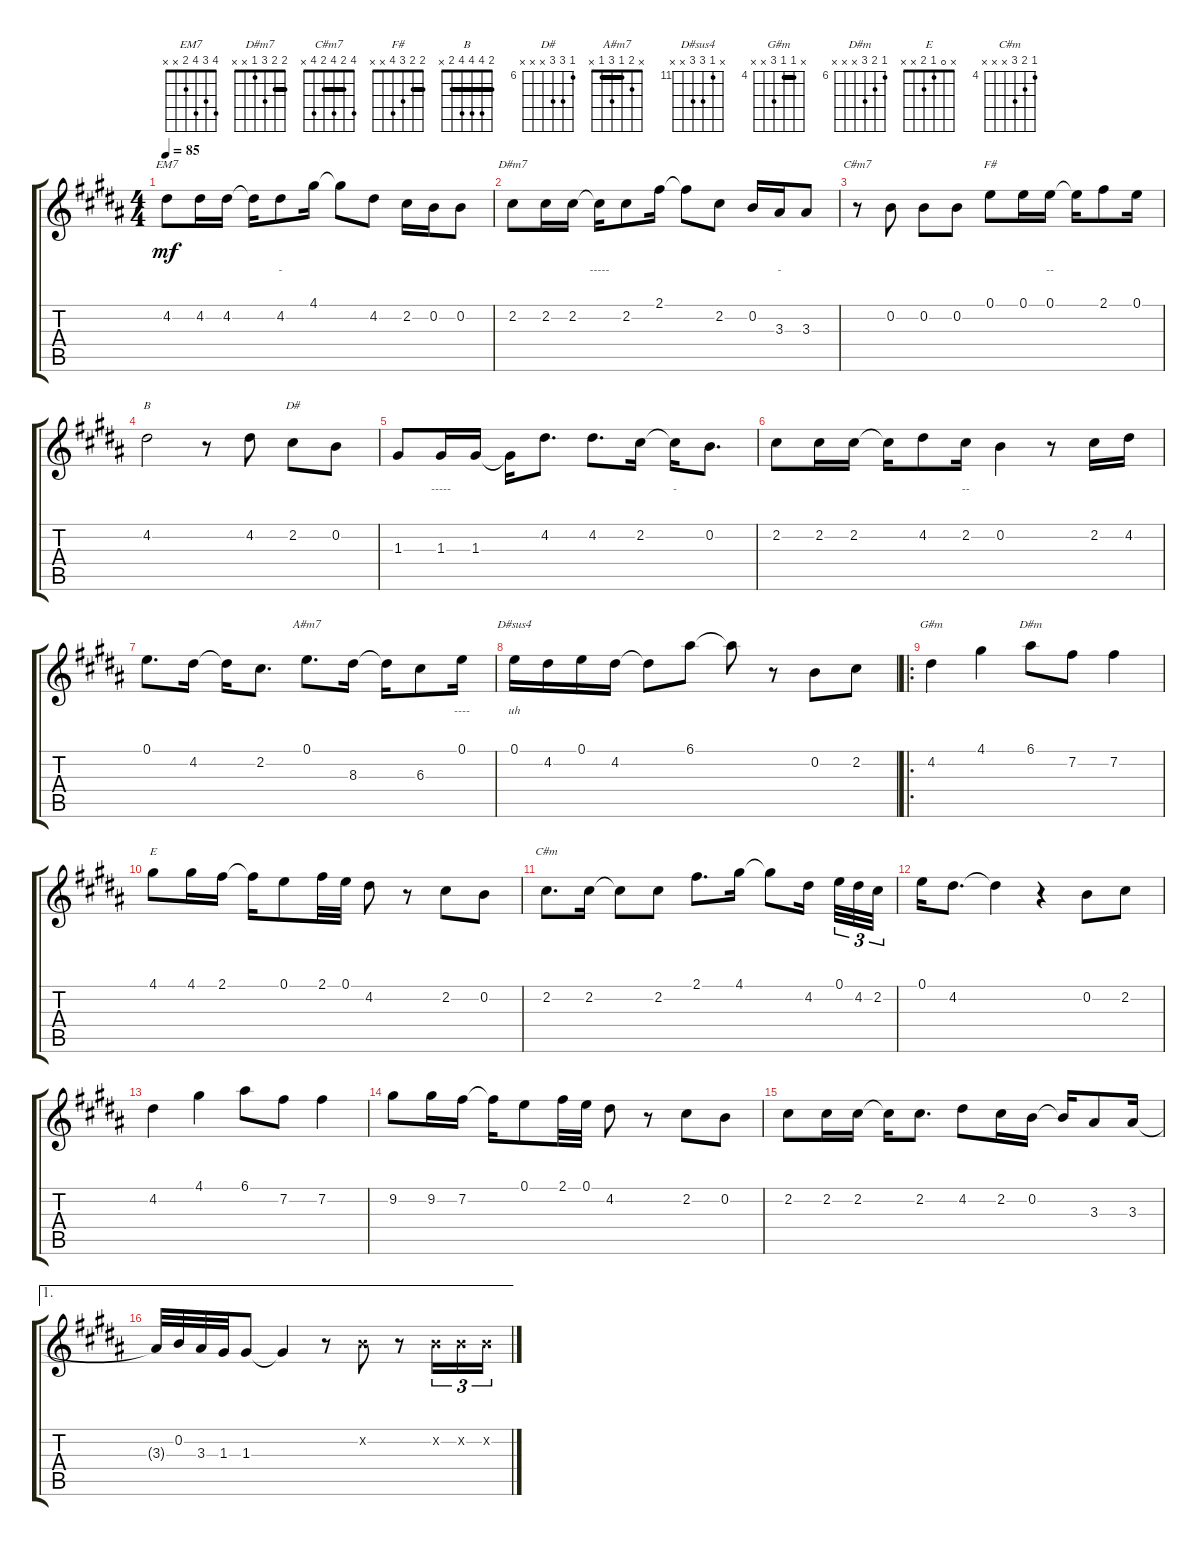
\track "" {instrument acousticguitarsteel}
\staff {score tabs}
\tuning (E4 B3 G3 D3 A2 E2) {hide}
\chord ("EM7" 4 3 4 2 x x)
\chord ("D#m7" 2 2 3 1 x x) {barre 2}
\chord ("C#m7" 4 2 4 2 4 x) {barre 2}
\chord ("F#" 2 2 3 4 x x) {barre 2}
\chord ("B" 2 4 4 4 2 x) {barre 2}
\chord ("D#" 6 8 8 x x x) {firstfret 6}
\chord ("A#m7" x 2 1 3 1 x) {barre 1}
\chord ("D#sus4" x 11 13 13 x x) {firstfret 11}
\chord ("G#m" x 4 4 6 x x) {firstfret 4 barre 4}
\chord ("D#m" 6 7 8 x x x) {firstfret 6}
\chord ("E" x 0 1 2 x x)
\chord ("C#m" 4 5 6 x x x) {firstfret 4}
\ts (4 4)
\tempo 85
\clef g2
\ks g#minor
4.2.8{ch "EM7" lyrics (0 "") lyrics (1 "") lyrics (2 "") lyrics (3 "") lyrics (4 "") dy mf} 4.2.16{lyrics (0 "") lyrics (1 "") lyrics (2 "") lyrics (3 "") lyrics (4 "")} 4.2.16{lyrics (0 "") lyrics (1 "") lyrics (2 "") lyrics (3 "") lyrics (4 "")} 4.2{t}.16{lyrics (0 "") lyrics (1 "") lyrics (2 "") lyrics (3 "") lyrics (4 "")} 4.2.8{lyrics (0 "-") lyrics (1 "") lyrics (2 "") lyrics (3 "") lyrics (4 "")} 4.1.16{lyrics (0 "") lyrics (1 "") lyrics (2 "") lyrics (3 "") lyrics (4 "")} 4.1{t}.8{lyrics (0 "") lyrics (1 "") lyrics (2 "") lyrics (3 "") lyrics (4 "")} 4.2.8{lyrics (0 "") lyrics (1 "") lyrics (2 "") lyrics (3 "") lyrics (4 "")} 2.2.16{lyrics (0 "") lyrics (1 "") lyrics (2 "") lyrics (3 "") lyrics (4 "")} 0.2.16{lyrics (0 "") lyrics (1 "") lyrics (2 "") lyrics (3 "") lyrics (4 "")} 0.2.8{lyrics (0 "") lyrics (1 "") lyrics (2 "") lyrics (3 "") lyrics (4 "")} |
2.2.8{ch "D#m7" lyrics (0 "") lyrics (1 "") lyrics (2 "") lyrics (3 "") lyrics (4 "")} 2.2.16{lyrics (0 "") lyrics (1 "") lyrics (2 "") lyrics (3 "") lyrics (4 "")} 2.2.16{lyrics (0 "") lyrics (1 "") lyrics (2 "") lyrics (3 "") lyrics (4 "")} 2.2{t}.16{lyrics (0 "-----") lyrics (1 "") lyrics (2 "") lyrics (3 "") lyrics (4 "")} 2.2.8{lyrics (0 "") lyrics (1 "") lyrics (2 "") lyrics (3 "") lyrics (4 "")} 2.1.16{lyrics (0 "") lyrics (1 "") lyrics (2 "") lyrics (3 "") lyrics (4 "")} 2.1{t}.8{lyrics (0 "") lyrics (1 "") lyrics (2 "") lyrics (3 "") lyrics (4 "")} 2.2.8{lyrics (0 "") lyrics (1 "") lyrics (2 "") lyrics (3 "") lyrics (4 "")} 0.2.16{lyrics (0 "") lyrics (1 "") lyrics (2 "") lyrics (3 "") lyrics (4 "")} 3.3.16{lyrics (0 "-") lyrics (1 "") lyrics (2 "") lyrics (3 "") lyrics (4 "")} 3.3.8{lyrics (0 "") lyrics (1 "") lyrics (2 "") lyrics (3 "") lyrics (4 "")} |
r.8{ch "C#m7"} 0.2.8{lyrics (0 "") lyrics (1 "") lyrics (2 "") lyrics (3 "") lyrics (4 "")} 0.2.8{lyrics (0 "") lyrics (1 "") lyrics (2 "") lyrics (3 "") lyrics (4 "")} 0.2.8{lyrics (0 "") lyrics (1 "") lyrics (2 "") lyrics (3 "") lyrics (4 "")} 0.1.8{ch "F#" lyrics (0 "") lyrics (1 "") lyrics (2 "") lyrics (3 "") lyrics (4 "")} 0.1.16{lyrics (0 "") lyrics (1 "") lyrics (2 "") lyrics (3 "") lyrics (4 "")} 0.1.16{lyrics (0 "--") lyrics (1 "") lyrics (2 "") lyrics (3 "") lyrics (4 "")} 0.1{t}.16{lyrics (0 "") lyrics (1 "") lyrics (2 "") lyrics (3 "") lyrics (4 "")} 2.1.8{lyrics (0 "") lyrics (1 "") lyrics (2 "") lyrics (3 "") lyrics (4 "")} 0.1.16{lyrics (0 "") lyrics (1 "") lyrics (2 "") lyrics (3 "") lyrics (4 "")} |
4.2.2{ch "B" lyrics (0 "") lyrics (1 "") lyrics (2 "") lyrics (3 "") lyrics (4 "")} r.8 4.2.8{lyrics (0 "") lyrics (1 "") lyrics (2 "") lyrics (3 "") lyrics (4 "")} 2.2.8{ch "D#" lyrics (0 "") lyrics (1 "") lyrics (2 "") lyrics (3 "") lyrics (4 "")} 0.2.8{lyrics (0 "") lyrics (1 "") lyrics (2 "") lyrics (3 "") lyrics (4 "")} |
1.3.8{lyrics (0 "") lyrics (1 "") lyrics (2 "") lyrics (3 "") lyrics (4 "")} 1.3.16{lyrics (0 "-----") lyrics (1 "") lyrics (2 "") lyrics (3 "") lyrics (4 "")} 1.3.16{lyrics (0 "") lyrics (1 "") lyrics (2 "") lyrics (3 "") lyrics (4 "")} 1.3{t}.16{lyrics (0 "") lyrics (1 "") lyrics (2 "") lyrics (3 "") lyrics (4 "")} 4.2.8{d lyrics (0 "") lyrics (1 "") lyrics (2 "") lyrics (3 "") lyrics (4 "")} 4.2.8{d lyrics (0 "") lyrics (1 "") lyrics (2 "") lyrics (3 "") lyrics (4 "")} 2.2.16{lyrics (0 "") lyrics (1 "") lyrics (2 "") lyrics (3 "") lyrics (4 "")} 2.2{t}.16{lyrics (0 "-") lyrics (1 "") lyrics (2 "") lyrics (3 "") lyrics (4 "")} 0.2.8{d lyrics (0 "") lyrics (1 "") lyrics (2 "") lyrics (3 "") lyrics (4 "")} |
2.2.8{lyrics (0 "") lyrics (1 "") lyrics (2 "") lyrics (3 "") lyrics (4 "")} 2.2.16{lyrics (0 "") lyrics (1 "") lyrics (2 "") lyrics (3 "") lyrics (4 "")} 2.2.16{lyrics (0 "") lyrics (1 "") lyrics (2 "") lyrics (3 "") lyrics (4 "")} 2.2{t}.16{lyrics (0 "") lyrics (1 "") lyrics (2 "") lyrics (3 "") lyrics (4 "")} 4.2.8{lyrics (0 "") lyrics (1 "") lyrics (2 "") lyrics (3 "") lyrics (4 "")} 2.2.16{lyrics (0 "--") lyrics (1 "") lyrics (2 "") lyrics (3 "") lyrics (4 "")} 0.2.4{lyrics (0 "") lyrics (1 "") lyrics (2 "") lyrics (3 "") lyrics (4 "")} r.8 2.2.16{lyrics (0 "") lyrics (1 "") lyrics (2 "") lyrics (3 "") lyrics (4 "")} 4.2.16{lyrics (0 "") lyrics (1 "") lyrics (2 "") lyrics (3 "") lyrics (4 "")} |
0.1.8{d lyrics (0 "") lyrics (1 "") lyrics (2 "") lyrics (3 "") lyrics (4 "")} 4.2.16{lyrics (0 "") lyrics (1 "") lyrics (2 "") lyrics (3 "") lyrics (4 "")} 4.2{t}.16{lyrics (0 "") lyrics (1 "") lyrics (2 "") lyrics (3 "") lyrics (4 "")} 2.2.8{d lyrics (0 "") lyrics (1 "") lyrics (2 "") lyrics (3 "") lyrics (4 "")} 0.1.8{d ch "A#m7" lyrics (0 "") lyrics (1 "") lyrics (2 "") lyrics (3 "") lyrics (4 "")} 8.3.16{lyrics (0 "") lyrics (1 "") lyrics (2 "") lyrics (3 "") lyrics (4 "")} 8.3{t}.16{lyrics (0 "") lyrics (1 "") lyrics (2 "") lyrics (3 "") lyrics (4 "")} 6.3.8{lyrics (0 "") lyrics (1 "") lyrics (2 "") lyrics (3 "") lyrics (4 "")} 0.1.16{lyrics (0 "----") lyrics (1 "") lyrics (2 "") lyrics (3 "") lyrics (4 "")} |
0.1.16{ch "D#sus4" lyrics (0 "uh") lyrics (1 "") lyrics (2 "") lyrics (3 "") lyrics (4 "")} 4.2.16{lyrics (0 "") lyrics (1 "") lyrics (2 "") lyrics (3 "") lyrics (4 "")} 0.1.16{lyrics (0 "") lyrics (1 "") lyrics (2 "") lyrics (3 "") lyrics (4 "")} 4.2.16{lyrics (0 "") lyrics (1 "") lyrics (2 "") lyrics (3 "") lyrics (4 "")} 4.2{t}.8{lyrics (0 "") lyrics (1 "") lyrics (2 "") lyrics (3 "") lyrics (4 "")} 6.1.8{lyrics (0 "") lyrics (1 "") lyrics (2 "") lyrics (3 "") lyrics (4 "")} 6.1{t}.8{lyrics (0 "") lyrics (1 "") lyrics (2 "") lyrics (3 "") lyrics (4 "")} r.8 0.2.8{lyrics (0 "") lyrics (1 "") lyrics (2 "") lyrics (3 "") lyrics (4 "")} 2.2.8{lyrics (0 "") lyrics (1 "") lyrics (2 "") lyrics (3 "") lyrics (4 "")} |
\ro
4.2.4{ch "G#m" lyrics (0 "") lyrics (1 "") lyrics (2 "") lyrics (3 "") lyrics (4 "")} 4.1.4{lyrics (0 "") lyrics (1 "") lyrics (2 "") lyrics (3 "") lyrics (4 "")} 6.1.8{ch "D#m" lyrics (0 "") lyrics (1 "") lyrics (2 "") lyrics (3 "") lyrics (4 "")} 7.2.8{lyrics (0 "") lyrics (1 "") lyrics (2 "") lyrics (3 "") lyrics (4 "")} 7.2.4{lyrics (0 "") lyrics (1 "") lyrics (2 "") lyrics (3 "") lyrics (4 "")} |
4.1.8{ch "E" lyrics (0 "") lyrics (1 "") lyrics (2 "") lyrics (3 "") lyrics (4 "")} 4.1.16{lyrics (0 "") lyrics (1 "") lyrics (2 "") lyrics (3 "") lyrics (4 "")} 2.1.16{lyrics (0 "") lyrics (1 "") lyrics (2 "") lyrics (3 "") lyrics (4 "")} 2.1{t}.16{lyrics (0 "") lyrics (1 "") lyrics (2 "") lyrics (3 "") lyrics (4 "")} 0.1.8{lyrics (0 "") lyrics (1 "") lyrics (2 "") lyrics (3 "") lyrics (4 "")} 2.1.32{lyrics (0 "") lyrics (1 "") lyrics (2 "") lyrics (3 "") lyrics (4 "")} 0.1.32{lyrics (0 "") lyrics (1 "") lyrics (2 "") lyrics (3 "") lyrics (4 "")} 4.2.8{lyrics (0 "") lyrics (1 "") lyrics (2 "") lyrics (3 "") lyrics (4 "")} r.8 2.2.8{lyrics (0 "") lyrics (1 "") lyrics (2 "") lyrics (3 "") lyrics (4 "")} 0.2.8{lyrics (0 "") lyrics (1 "") lyrics (2 "") lyrics (3 "") lyrics (4 "")} |
2.2.8{d ch "C#m" lyrics (0 "") lyrics (1 "") lyrics (2 "") lyrics (3 "") lyrics (4 "")} 2.2.16{lyrics (0 "") lyrics (1 "") lyrics (2 "") lyrics (3 "") lyrics (4 "")} 2.2{t}.8{lyrics (0 "") lyrics (1 "") lyrics (2 "") lyrics (3 "") lyrics (4 "")} 2.2.8{lyrics (0 "") lyrics (1 "") lyrics (2 "") lyrics (3 "") lyrics (4 "")} 2.1.8{d lyrics (0 "") lyrics (1 "") lyrics (2 "") lyrics (3 "") lyrics (4 "")} 4.1.16{lyrics (0 "") lyrics (1 "") lyrics (2 "") lyrics (3 "") lyrics (4 "")} 4.1{t}.8{lyrics (0 "") lyrics (1 "") lyrics (2 "") lyrics (3 "") lyrics (4 "")} 4.2.16{lyrics (0 "") lyrics (1 "") lyrics (2 "") lyrics (3 "") lyrics (4 "")} 0.1.32{tu (3 2) lyrics (0 "") lyrics (1 "") lyrics (2 "") lyrics (3 "") lyrics (4 "")} 4.2.32{tu (3 2) lyrics (0 "") lyrics (1 "") lyrics (2 "") lyrics (3 "") lyrics (4 "")} 2.2.32{tu (3 2) lyrics (0 "") lyrics (1 "") lyrics (2 "") lyrics (3 "") lyrics (4 "")} |
0.1.16{lyrics (0 "") lyrics (1 "") lyrics (2 "") lyrics (3 "") lyrics (4 "")} 4.2.8{d lyrics (0 "") lyrics (1 "") lyrics (2 "") lyrics (3 "") lyrics (4 "")} 4.2{t}.4{lyrics (0 "") lyrics (1 "") lyrics (2 "") lyrics (3 "") lyrics (4 "")} r.4 0.2.8{lyrics (0 "") lyrics (1 "") lyrics (2 "") lyrics (3 "") lyrics (4 "")} 2.2.8{lyrics (0 "") lyrics (1 "") lyrics (2 "") lyrics (3 "") lyrics (4 "")} |
4.2.4{lyrics (0 "") lyrics (1 "") lyrics (2 "") lyrics (3 "") lyrics (4 "")} 4.1.4{lyrics (0 "") lyrics (1 "") lyrics (2 "") lyrics (3 "") lyrics (4 "")} 6.1.8{lyrics (0 "") lyrics (1 "") lyrics (2 "") lyrics (3 "") lyrics (4 "")} 7.2.8{lyrics (0 "") lyrics (1 "") lyrics (2 "") lyrics (3 "") lyrics (4 "")} 7.2.4{lyrics (0 "") lyrics (1 "") lyrics (2 "") lyrics (3 "") lyrics (4 "")} |
9.2.8{lyrics (0 "") lyrics (1 "") lyrics (2 "") lyrics (3 "") lyrics (4 "")} 9.2.16{lyrics (0 "") lyrics (1 "") lyrics (2 "") lyrics (3 "") lyrics (4 "")} 7.2.16{lyrics (0 "") lyrics (1 "") lyrics (2 "") lyrics (3 "") lyrics (4 "")} 7.2{t}.16{lyrics (0 "") lyrics (1 "") lyrics (2 "") lyrics (3 "") lyrics (4 "")} 0.1.8{lyrics (0 "") lyrics (1 "") lyrics (2 "") lyrics (3 "") lyrics (4 "")} 2.1.32{lyrics (0 "") lyrics (1 "") lyrics (2 "") lyrics (3 "") lyrics (4 "")} 0.1.32{lyrics (0 "") lyrics (1 "") lyrics (2 "") lyrics (3 "") lyrics (4 "")} 4.2.8{lyrics (0 "") lyrics (1 "") lyrics (2 "") lyrics (3 "") lyrics (4 "")} r.8 2.2.8{lyrics (0 "") lyrics (1 "") lyrics (2 "") lyrics (3 "") lyrics (4 "")} 0.2.8{lyrics (0 "") lyrics (1 "") lyrics (2 "") lyrics (3 "") lyrics (4 "")} |
2.2.8{lyrics (0 "") lyrics (1 "") lyrics (2 "") lyrics (3 "") lyrics (4 "")} 2.2.16{lyrics (0 "") lyrics (1 "") lyrics (2 "") lyrics (3 "") lyrics (4 "")} 2.2.16{lyrics (0 "") lyrics (1 "") lyrics (2 "") lyrics (3 "") lyrics (4 "")} 2.2{t}.16{lyrics (0 "") lyrics (1 "") lyrics (2 "") lyrics (3 "") lyrics (4 "")} 2.2.8{d lyrics (0 "") lyrics (1 "") lyrics (2 "") lyrics (3 "") lyrics (4 "")} 4.2.8{lyrics (0 "") lyrics (1 "") lyrics (2 "") lyrics (3 "") lyrics (4 "")} 2.2.16{lyrics (0 "") lyrics (1 "") lyrics (2 "") lyrics (3 "") lyrics (4 "")} 0.2.16{lyrics (0 "") lyrics (1 "") lyrics (2 "") lyrics (3 "") lyrics (4 "")} 0.2{t}.16{lyrics (0 "") lyrics (1 "") lyrics (2 "") lyrics (3 "") lyrics (4 "")} 3.3.8{lyrics (0 "") lyrics (1 "") lyrics (2 "") lyrics (3 "") lyrics (4 "")} 3.3.16{lyrics (0 "") lyrics (1 "") lyrics (2 "") lyrics (3 "") lyrics (4 "")} |
\ae 1
3.3{t}.32{lyrics (0 "") lyrics (1 "") lyrics (2 "") lyrics (3 "") lyrics (4 "")} 0.2.32{lyrics (0 "") lyrics (1 "") lyrics (2 "") lyrics (3 "") lyrics (4 "")} 3.3.32{lyrics (0 "") lyrics (1 "") lyrics (2 "") lyrics (3 "") lyrics (4 "")} 1.3.32{lyrics (0 "") lyrics (1 "") lyrics (2 "") lyrics (3 "") lyrics (4 "")} 1.3.8{lyrics (0 "") lyrics (1 "") lyrics (2 "") lyrics (3 "") lyrics (4 "")} 1.3{t}.4{lyrics (0 "") lyrics (1 "") lyrics (2 "") lyrics (3 "") lyrics (4 "")} r.8 0.2{x}.8{lyrics (0 "") lyrics (1 "") lyrics (2 "") lyrics (3 "") lyrics (4 "")} r.8 0.2{x}.16{tu (3 2) lyrics (0 "") lyrics (1 "") lyrics (2 "") lyrics (3 "") lyrics (4 "")} 0.2{x}.16{tu (3 2) lyrics (0 "") lyrics (1 "") lyrics (2 "") lyrics (3 "") lyrics (4 "")} 0.2{x}.16{tu (3 2) lyrics (0 "") lyrics (1 "") lyrics (2 "") lyrics (3 "") lyrics (4 "")}
